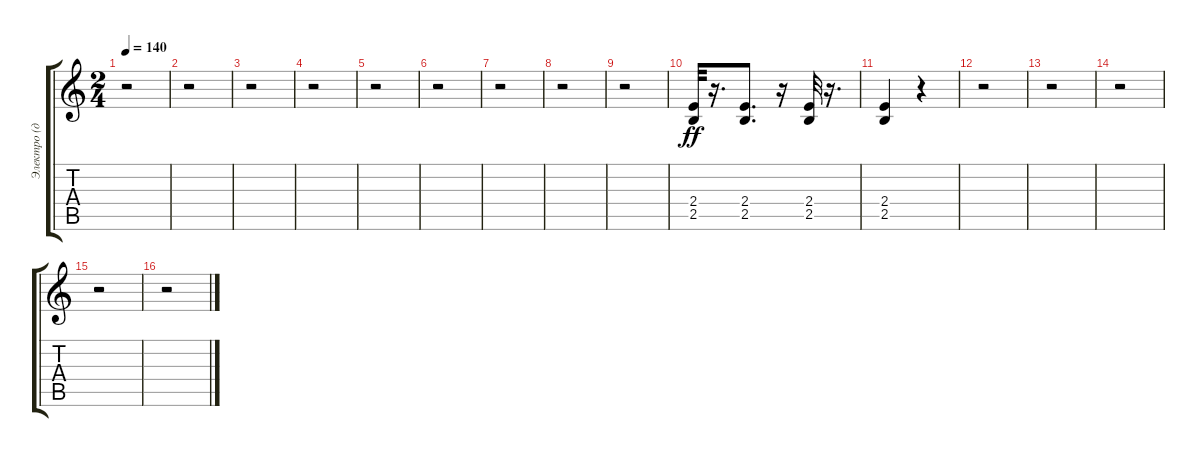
\track ("Электро (дисторшн)" "Электро (д") {instrument distortionguitar}
\staff {score tabs}
\tuning (E4 B3 G3 D3 A2 E2) {hide}
\ts (2 4)
\tempo 140
\clef g2
\ks c
r.2{dy f} |
r.2 |
r.2 |
r.2 |
r.2 |
r.2 |
r.2 |
r.2 |
r.2 |
(2.4 2.5).32{dy ff volume 11} r.16{d} (2.4 2.5).8{d} r.16 (2.4 2.5).32 r.16{d} |
(2.4 2.5).4 r.4 |
r.2 |
r.2 |
r.2 |
r.2 |
r.2
